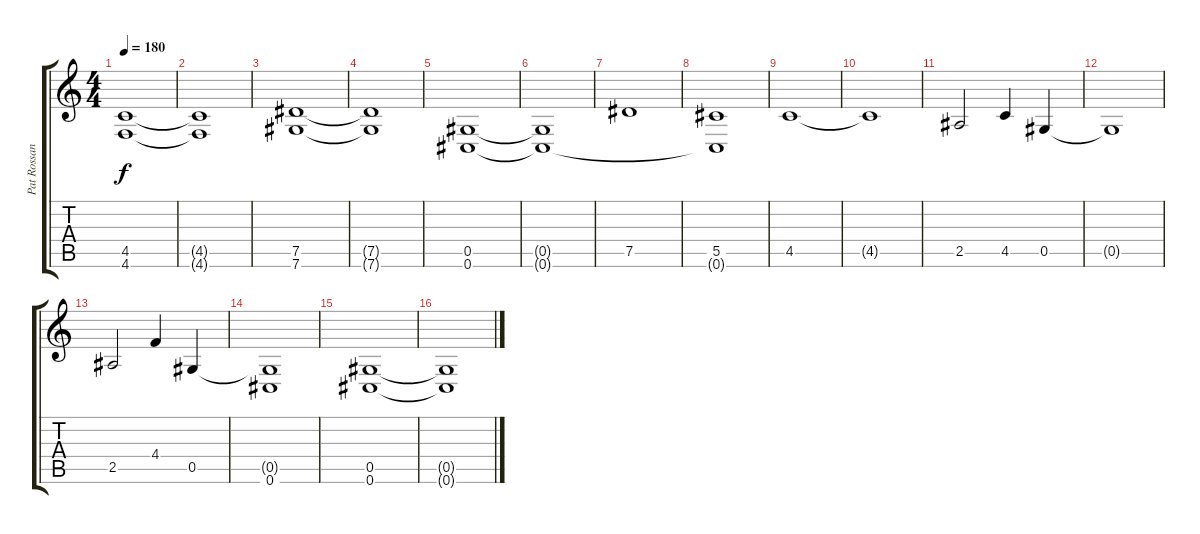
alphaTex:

\track ("Pat Rossano" "Pat Rossan") {instrument distortionguitar}
\staff {score tabs}
\tuning (Eb4 Bb3 Gb3 Db3 Ab2 Db2) {hide}
\ts (4 4)
\tempo 180
\clef g2
\ks c
(4.5 4.6).1{dy f} |
(4.5{t} 4.6{t}).1 |
(7.5 7.6).1 |
(7.5{t} 7.6{t}).1 |
(0.5 0.6).1 |
(0.5{t} 0.6{t}).1 |
7.5.1 |
(5.5 0.6{t}).1 |
4.5.1 |
4.5{t}.1 |
2.5.2 4.5.4 0.5.4 |
0.5{t}.1 |
2.5.2 4.4.4 0.5.4 |
(0.5{t} 0.6).1 |
(0.5 0.6).1 |
(0.5{t} 0.6{t}).1
